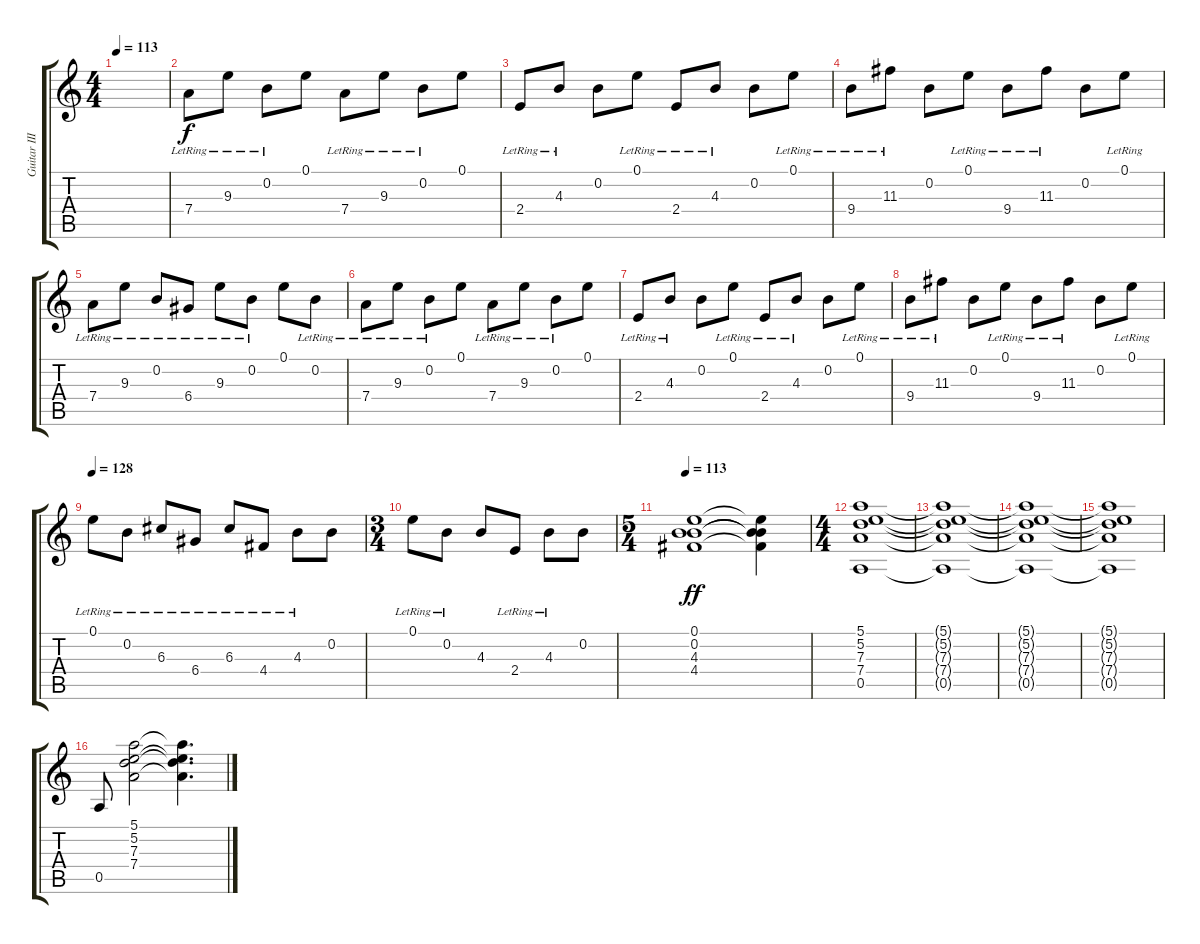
\track ("Guitar III" "Guitar III") {instrument acousticguitarsteel}
\staff {score tabs}
\tuning (E4 B3 G3 D3 A2 E2) {hide}
\ts (4 4)
\tempo 113
\clef g2
\ks c
|
7.4{lr}.8 9.3{lr}.8 0.2{lr}.8 0.1.8 7.4{lr}.8 9.3{lr}.8 0.2{lr}.8 0.1.8 |
2.4{lr}.8 4.3{lr}.8 0.2.8 0.1{lr}.8 2.4{lr}.8 4.3{lr}.8 0.2.8 0.1{lr}.8 |
9.4{lr}.8 11.3{lr}.8 0.2.8 0.1{lr}.8 9.4{lr}.8 11.3{lr}.8 0.2.8 0.1{lr}.8 |
7.4{lr}.8 9.3{lr}.8 0.2{lr}.8 6.4{lr}.8 9.3{lr}.8 0.2{lr}.8 0.1.8 0.2{lr}.8 |
7.4{lr}.8 9.3{lr}.8 0.2{lr}.8 0.1.8 7.4{lr}.8 9.3{lr}.8 0.2{lr}.8 0.1.8 |
2.4{lr}.8 4.3{lr}.8 0.2.8 0.1{lr}.8 2.4{lr}.8 4.3{lr}.8 0.2.8 0.1{lr}.8 |
9.4{lr}.8 11.3{lr}.8 0.2.8 0.1{lr}.8 9.4{lr}.8 11.3{lr}.8 0.2.8 0.1{lr}.8 |
\tempo 128
0.1{lr}.8 0.2{lr}.8 6.3{lr}.8 6.4{lr}.8 6.3{lr}.8 4.4{lr}.8 4.3{lr}.8 0.2.8 |
\ts (3 4)
0.1{lr}.8 0.2{lr}.8 4.3.8 2.4{lr}.8 4.3{lr}.8 0.2.8 |
\ts (5 4)
\tempo 113
(0.1 0.2 4.3 4.4).1{dy ff} (0.1{t} 0.2{t} 4.3{t} 4.4{t}).4 |
\ts (4 4)
(5.1 5.2 7.3 7.4 0.5).1 |
(5.1{t} 5.2{t} 7.3{t} 7.4{t} 0.5{t}).1 |
(5.1{t} 5.2{t} 7.3{t} 7.4{t} 0.5{t}).1 |
(5.1{t} 5.2{t} 7.3{t} 7.4{t} 0.5{t}).1 |
0.5.8 (5.1 5.2 7.3 7.4).2 (5.1{t} 5.2{t} 7.3{t} 7.4{t}).4{d}
